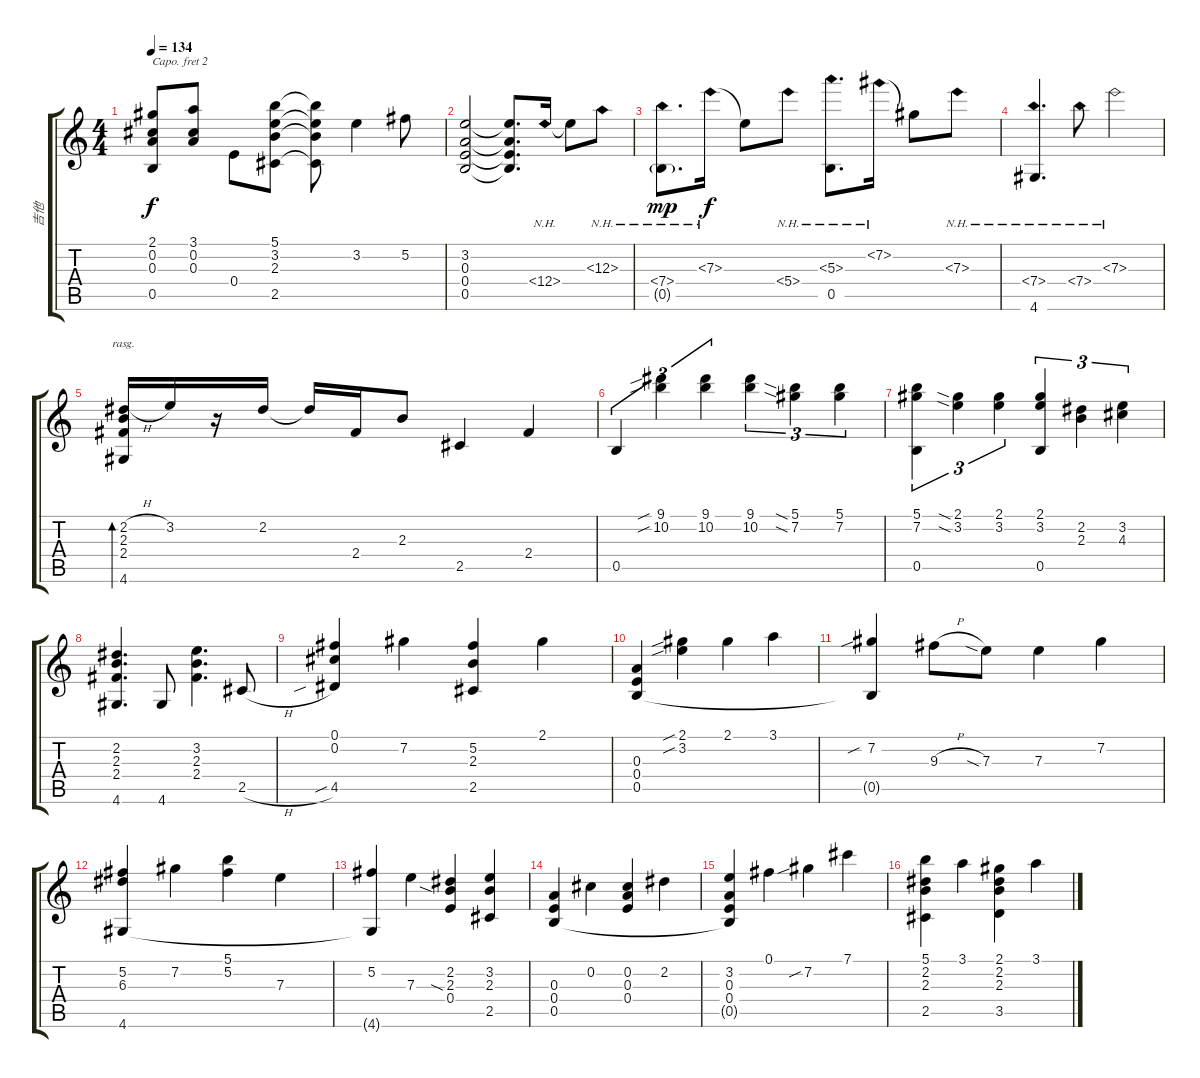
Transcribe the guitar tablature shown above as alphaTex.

\track ("吉他" "吉他") {instrument acousticguitarsteel}
\staff {score tabs}
\capo 2
\tuning (E4 B3 G3 D3 A2 D2) {hide}
\ts (4 4)
\tempo 134
\clef g2
\ks c
(2.1{t} 0.2{t} 0.3{t} 0.5{t}).8{dy f} (3.1 0.2 0.3).8 0.4.8 (5.1 3.2 2.3 2.5).8 (5.1{t} 3.2{t} 2.3{t} 2.5{t}).8 3.2.4 5.2.8 |
(3.2 0.3 0.4 0.5).2 (3.2{t} 0.3{t} 0.4{t} 0.5{t}).8{d} 12.4{nh}.16 12.4{t}.8 12.3{nh}.8 |
(7.4{nh} 0.5{g}).8{d dy mp} 7.3{nh}.16{dy f} 7.3{t}.8 5.4{nh}.8 (5.3{nh} 0.5).8{d} 7.2{nh}.16 7.2{t}.8 7.3{nh}.8 |
(7.4{nh} 4.6).4{d} 7.4{nh}.8 7.3{nh}.2 |
(2.2{h} 2.3 2.4 4.6).16{bd 480 rasg ii} 3.2.16 r.16 2.2.16 2.2{t}.16 2.4.16 2.3.8 2.5.4 2.4.4 |
0.5.4{tu (3 2)} (9.1{sib} 10.2{sib}).4{tu (3 2)} (9.1 10.2).4{tu (3 2)} (9.1 10.2).4{tu (3 2)} (5.1{sia} 7.2{sia}).4{tu (3 2)} (5.1 7.2).4{tu (3 2)} |
(5.1 7.2 0.5).4{tu (3 2)} (2.1{sia} 3.2{sia}).4{tu (3 2)} (2.1 3.2).4{tu (3 2)} (2.1 3.2 0.5).4{tu (3 2)} (2.2 2.3).4{tu (3 2)} (3.2 4.3).4{tu (3 2)} |
(2.2 2.3 2.4 4.6).4{d} 4.6.8 (3.2 2.3 2.4).4{d} 2.5{h}.8 |
(0.1 0.2 4.5{sib}).4 7.2.4 (5.2 2.3 2.5).4 2.1.4 |
(0.3 0.4 0.5).4 (2.1{sib} 3.2{sib}).4 2.1.4 3.1.4 |
(7.2{sib} 0.5{t}).4 9.3{h}.8 7.3{sia}.8 7.3.4 7.2.4 |
(5.2 6.3 4.6).4 7.2.4 (5.1 5.2).4 7.3.4 |
(5.2 4.6{t}).4 7.3.4 (2.2 2.3{sia} 0.4).4 (3.2 2.3 2.5).4 |
(0.3 0.4 0.5).4 0.2.4 (0.2 0.3 0.4).4 2.2.4 |
(3.2 0.3 0.4 0.5{t}).4 0.1.4 7.2{sib}.4 7.1.4 |
(5.1 2.2 2.3 2.5).4 3.1.4 (2.1 2.2 2.3 3.5).4 3.1.4
